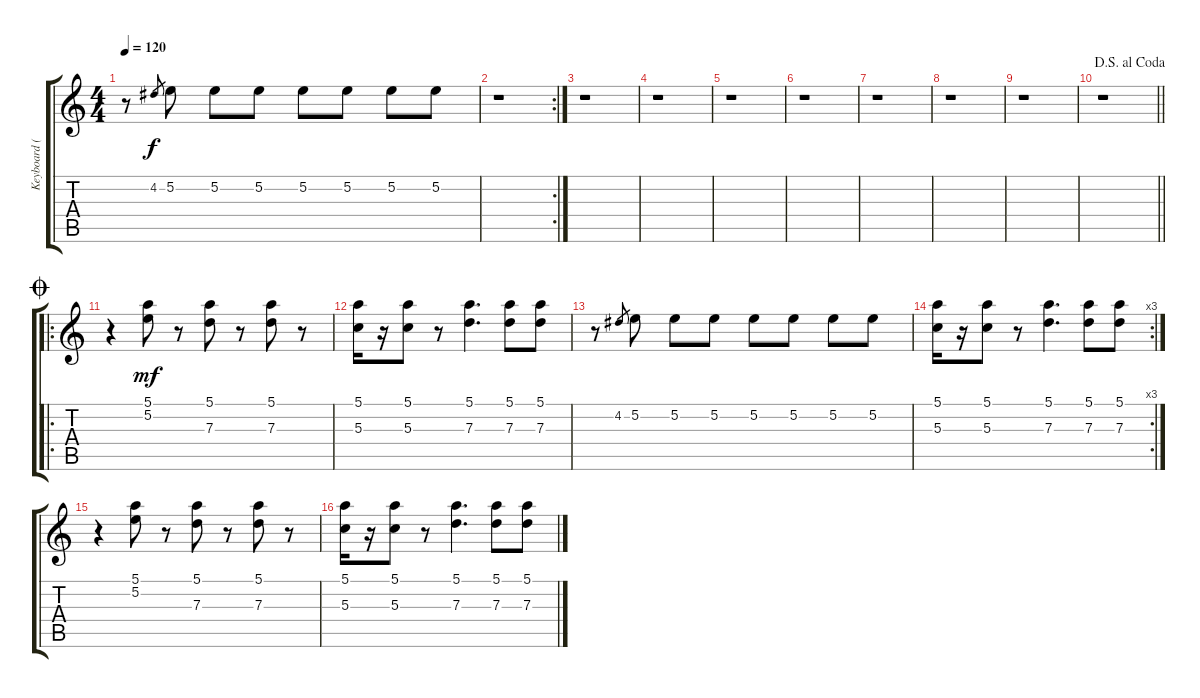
\track ("Keyboard (1 octave higher)" "Keyboard (") {instrument lead2sawtooth}
\staff {score tabs}
\tuning (E5 B4 G4 D4 A3 E3) {hide}
\ts (4 4)
\tempo 120
\clef g2
\ks c
r.8{dy f} 4.2.8{gr} 5.2.8 5.2.8 5.2.8 5.2.8 5.2.8 5.2.8 5.2.8 |
\rc 2
r.1 |
r.1 |
r.1 |
r.1 |
r.1 |
r.1 |
r.1 |
r.1 |
\jump dalsegnoalcoda
\barLineRight lightlight
r.1 |
\ro
\jump coda
r.4 (5.1 5.2).8{dy mf} r.8 (5.1 7.3).8 r.8 (5.1 7.3).8 r.8 |
(5.1 5.3).16 r.16 (5.1 5.3).8 r.8 (5.1 7.3).4{d} (5.1 7.3).8 (5.1 7.3).8 |
r.8 4.2.8{gr} 5.2.8 5.2.8 5.2.8 5.2.8 5.2.8 5.2.8 5.2.8 |
\rc 3
(5.1 5.3).16 r.16 (5.1 5.3).8 r.8 (5.1 7.3).4{d} (5.1 7.3).8 (5.1 7.3).8 |
r.4 (5.1 5.2).8 r.8 (5.1 7.3).8 r.8 (5.1 7.3).8 r.8 |
(5.1 5.3).16 r.16 (5.1 5.3).8 r.8 (5.1 7.3).4{d} (5.1 7.3).8 (5.1 7.3).8
